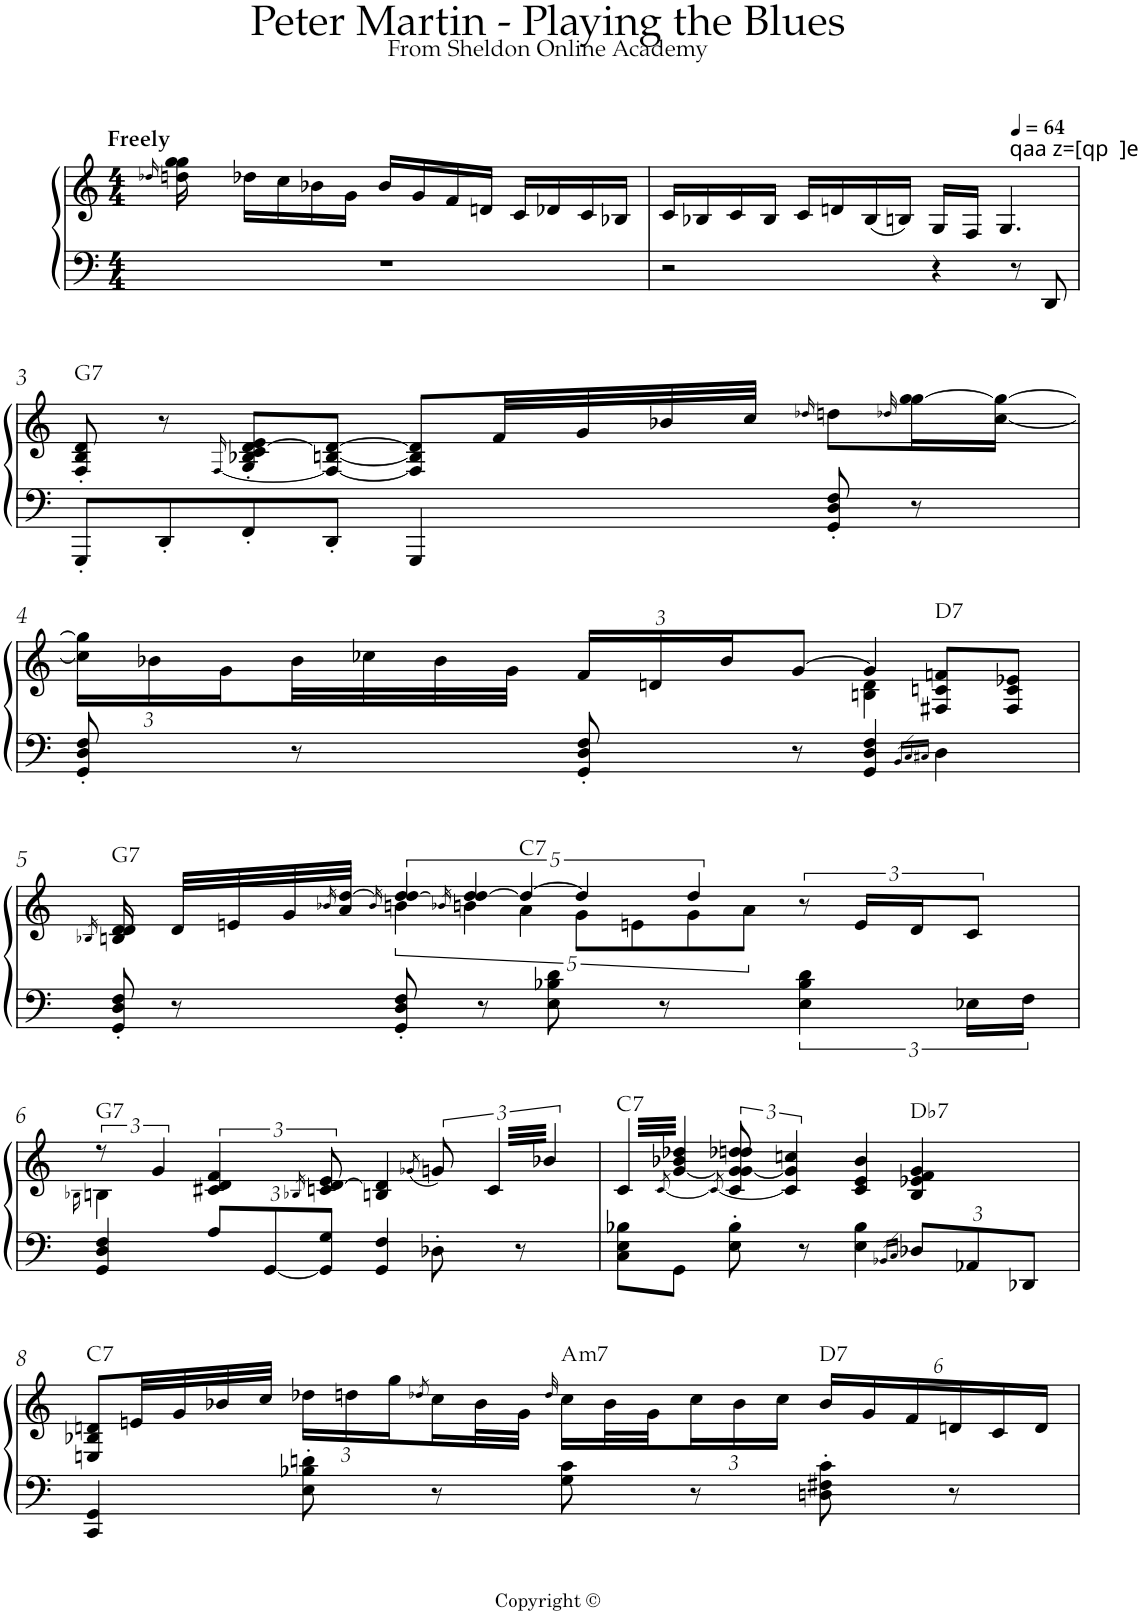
**kern	**kern	**harte
*part1	*part1	*part1
*staff2	*staff1	*
*I"Piano	*	*
*I'Pno.	*	*
*clefF4	*clefG2	*
*k[]	*k[]	*
*M4/4	*M4/4	*
=1	=1	=1
.	16qdd-X/	.
!	!LO:TX:a:B:t=Freely	!
1r	16ddn\ 16gg\] [>16gg\	.
.	8.ryy	.
.	16dd-X\LL	.
.	16cc\	.
.	16b-X\	.
.	16g\JJ	.
.	16b-/LL	.
.	16g/	.
.	16f/	.
.	16dn/JJ	.
.	16c/LL	.
.	16d-X/	.
.	16c/	.
.	16B-X/JJ	.
=2	=2	=2
*	*^	*
2r	16c/LL	2.ryy	.
.	16B-X/	.	.
.	16c/	.	.
.	16B-/JJ	.	.
.	16c/LL	.	.
.	16dn/	.	.
.	(<16B-/	.	.
.	16Bn/JJ)	.	.
4r	16G/LL	.	.
.	16F/JJ	.	.
.	4.G/	.	.
*	*MM64	*	*
!	!	!LO:TX:a:t=qaa z=[qp  ]e	!
8r	.	4ryy	.
8DD/	.	.	.
!!LO:LB:g=z
=3	=3	=3	=3
!	!	!	!LO:H:kt=7
*	*v	*v	*
8GGG'/L	8F/' 8B/' 8d/'	G:7
8DD'/	8r	.
.	[<16qF/	.
8FF'/	8G/' 8B-X/' 8c/' [>8d/' 8e/'L	.
8DD'/J	8F/_ [<8Bn/ 8d/_J	.
4GGG/	8F/] 8B/] 8d/]L	.
.	32f/LL	.
.	32g/	.
.	32b-X/	.
.	32cc/JJJ	.
.	16qdd-X/	.
8GG/' 8D/' 8F/'	8ddn\L	.
.	32qdd-X/	.
8r	16gg\ [>16gg\L	.
.	[<16cc\ 16gg\_JJ	.
!!LO:LB:g=z
=4	=4	=4
*	*Xbrackettup	*
*	*^	*
8GG/' 8D/' 8F/'	24cc\] 24gg\]LL	2ryy	.
.	24b-X\	.	.
.	24g\J	.	.
8r	32b-\LL	.	.
.	32cc-X\	.	.
.	32b-\	.	.
.	32g\JJJ	.	.
8GG/' 8D/' 8F/'	24f/LL	.	.
.	24dn/	.	.
.	24b-/J	.	.
8r	[>8g/J	.	.
4GG/ 4D/ 4F/	4g/]	4Bn\ 4d\	.
16qBB/LL	.	.	.
16qC/	.	.	.
16qC#X/JJ	.	.	.
!	!	!	!LO:H:kt=7
4D\	8F#X/ 8cn/ 8fn/L	4ryy	D:7
.	8F#/ 8c/ 8e-X/J	.	.
!!LO:LB:g=z	!!
=5	=5	=5	=5
.	16qB-X/	.	.
!	!	!	!LO:H:kt=7
8GG/' 8D/' 8F/'	16Bn/ 16d/] [>16d/	4ryy	G:7
.	16ryy	.	.
8r	32d/LLL	.	.
.	32en/	.	.
.	32g/	.	.
.	16qb-X/	.	.
.	32a/ [>32dd/JJJ	.	.
.	16qb-/	.	.
*	*brackettup	*	*
8GG/' 8D/' 8F/'	10dd/] [>10dd/	10bn\	.
.	16qb-X/	.	.
.	10dd/] [>10dd/	10bn\	.
8r	.	.	.
!	!	!	!LO:H:kt=7
.	10dd/_	10a\	C:7
8E\ 8B-X\ 8d\	.	.	.
.	10dd/]	20g\L	.
.	.	20en\	.
8r	.	.	.
.	10dd/	20g\	.
.	.	20a\J	.
6E\ 6B-\ 6d\	12r	4ryy	.
.	24e/LL	.	.
.	24d/J	.	.
24E-X\LL	12c/J	.	.
24F\JJ	.	.	.
!!LO:LB:g=z	!!
=6	=6	=6	=6
.	.	16qB-X\	.
!	!	!	!LO:H:kt=7
4GG/ 4D/ 4F/	12r	4Bn\	G:7
.	6g/	.	.
*Xbrackettup	*	*	*
12A/L	6c#X/ 6d/ 6f/	2.ryy	.
[<12GG/	.	.	.
.	16qB-X/	.	.
12GG/] 12G/J	12cn/ [>12d/ 12e/	.	.
4GG/ 4F/	4Bn/ 4d/]	.	.
.	(<8qg-X/	.	.
8D-X'\	12gn/)	.	.
.	12c@@32@@/	.	.
8r	.	.	.
.	12b-X@@32@@/	.	.
*	*v	*v	*
=7	=7	=7
!	!	!LO:H:kt=7
*	*tremolo	*
8C\ 8E\ 8B-X\L	64c/LLLL	C:7
.	[<64g/ 64b-X/ 64dd-X/	.
.	64c/	.
.	[<64g/ 64b-X/ 64dd-X/	.
.	64c/	.
.	[<64g/ 64b-X/ 64dd-X/	.
.	64c/	.
.	[<64g/ 64b-X/ 64dd-X/	.
.	[<8qc/	.
8GG\J	64c/	.
.	[<64g/ 64b-X/ 64dd-X/	.
.	64c/	.
.	[<64g/ 64b-X/ 64dd-X/	.
.	64c/	.
.	[<64g/ 64b-X/ 64dd-X/	.
.	64c/	.
.	64g/ 64b-X/ 64dd-X/JJJJ	.
*	*Xtremolo	*
.	[<8qc/	.
8E\' 8B-\'	12c/] 12g/] [<12g/ 12dd-X/ 12ddn/	.
.	.	.
.	.	.
.	.	.
.	.	.
.	.	.
.	6c/] 6g/] 6ccn/	.
.	.	.
.	.	.
8r	.	.
4E\ 4B-\	4c/ 4e/ 4b-/	.
16qBB-X/LL	.	.
16qC/JJ	.	.
!	!	!LO:H:kt=7
12D-X/L	4B/ 4e-X/ 4f/ 4g/	Db:7
12AA-X/	.	.
12DD-X/J	.	.
!!LO:LB:g=z
=8	=8	=8
!	!	!LO:H:kt=7
4CC/ 4GG/	8En/ 8B-X/ 8dn/L	C:7
.	32en/LL	.
.	32g/	.
.	32b-X/	.
.	32cc/JJJ	.
*	*Xbrackettup	*
8E\' 8B-X\' 8dn\'	24dd-X\LL	.
.	24ddn\	.
.	24gg\J	.
.	8qdd-X/	.
8r	16cc\L	.
.	32b-\L	.
.	32g\JJJ	.
.	32qdd-/	.
!	!	!LO:H:kt=m7
8G\ 8c\	16cc\LL	A:min7
.	32b-\L	.
.	32g\JJ	.
8r	24cc\L	.
.	24b-\	.
.	24cc\JJ	.
!	!	!LO:H:kt=7
8Dn\' 8F#X\' 8c\'	24b-/LL	D:7
.	24g/	.
.	24f/	.
8r	24dn/	.
.	24c/	.
.	24d/JJ	.
=	=	=
*-	*-	*-
